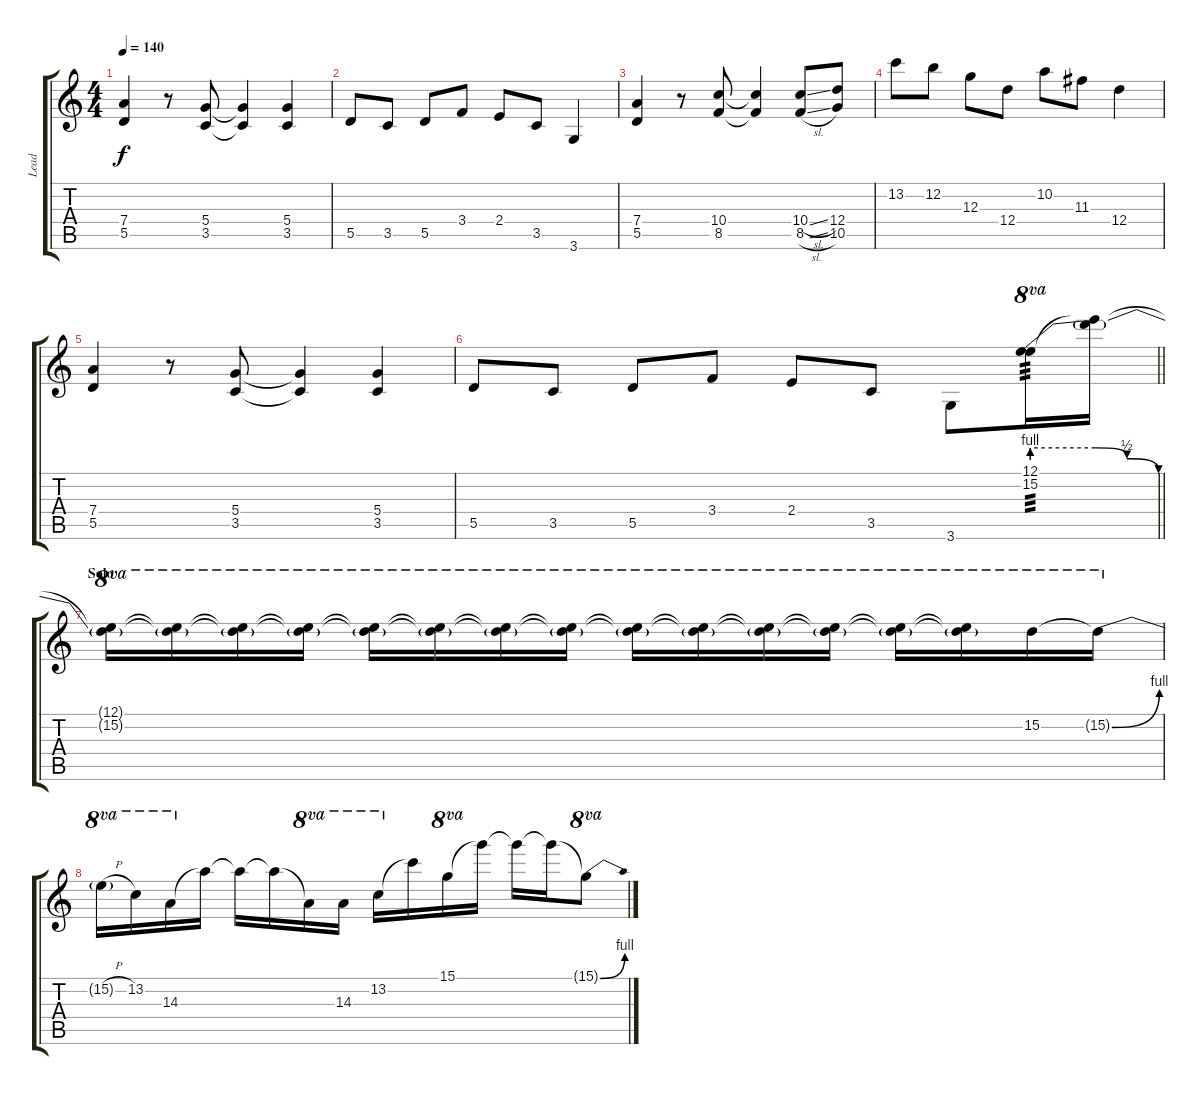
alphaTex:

\track ("Lead" "Lead") {instrument distortionguitar}
\staff {score tabs}
\tuning (E4 B3 G3 D3 A2 E2) {hide}
\ts (4 4)
\tempo 140
\clef g2
\ks aminor
(7.4 5.5).4{dy f} r.8 (5.4 3.5).8 (5.4{t} 3.5{t}).4 (5.4 3.5).4 |
5.5.8 3.5.8 5.5.8 3.4.8 2.4.8 3.5.8 3.6.4 |
(7.4 5.5).4 r.8 (10.4 8.5).8 (10.4{t} 8.5{t}).4 (10.4{sl} 8.5{sl}).8 (12.4 10.5).8 |
13.2.8 12.2.8 12.3.8 12.4.8 10.2.8 11.3.8 12.4.4 |
(7.4 5.5).4 r.8 (5.4 3.5).8 (5.4{t} 3.5{t}).4 (5.4 3.5).4 |
\barLineRight lightlight
5.5.8 3.5.8 5.5.8 3.4.8 2.4.8 3.5.8 3.6.8 (12.1 15.2{be (custom 0 4 30 4 45 2 60 0)}).16{ot 8va tp 3} (12.1{t} 15.2{t}).16 |
\section ("" "Solo")
(12.1{t} 15.2{t}).16{ot 8va} (12.1{t} 15.2{t}).16{ot 8va} (12.1{t} 15.2{t}).16{ot 8va} (12.1{t} 15.2{t}).16{ot 8va} (12.1{t} 15.2{t}).16{ot 8va} (12.1{t} 15.2{t}).16{ot 8va} (12.1{t} 15.2{t}).16{ot 8va} (12.1{t} 15.2{t}).16{ot 8va} (12.1{t} 15.2{t}).16{ot 8va} (12.1{t} 15.2{t}).16{ot 8va} (12.1{t} 15.2{t}).16{ot 8va} (12.1{t} 15.2{t}).16{ot 8va} (12.1{t} 15.2{t}).16{ot 8va} (12.1{t} 15.2{t}).16{ot 8va} 15.2.16{ot 8va} 15.2{be (bend 0 0 60 4) t}.16{ot 8va} |
15.2{h t}.16{ot 8va} 13.2.16{ot 8va} 14.3.16{ot 8va} 14.3{t}.16 14.3{t}.16 14.3{t}.16 14.3{t}.16{ot 8va} 14.3.16{ot 8va} 13.2.16{ot 8va} 13.2{t}.16 15.1.16{ot 8va} 15.1{t}.16 15.1{t}.16 15.1{t}.16 15.1{be (bend 0 0 60 4) t}.8{ot 8va}
